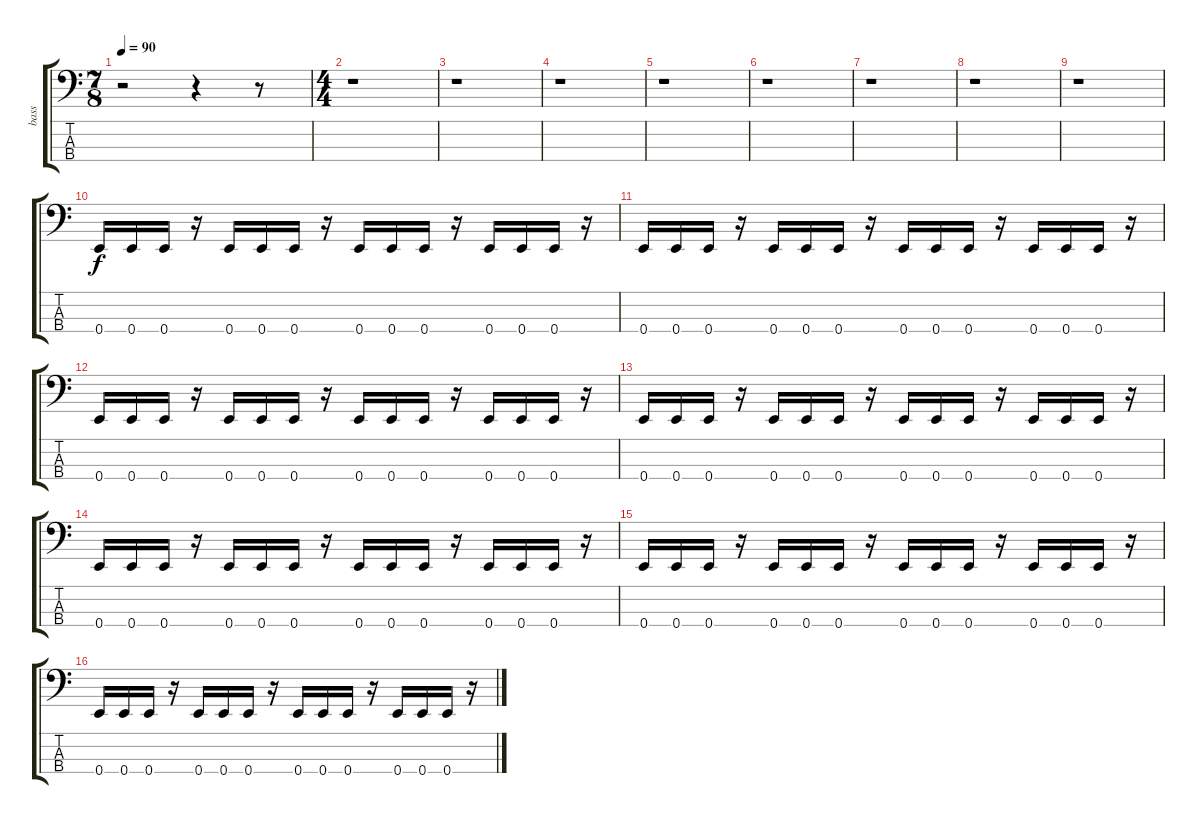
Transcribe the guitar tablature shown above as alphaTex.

\track ("bass" "bass") {instrument electricbasspick}
\staff {score tabs}
\tuning (G2 D2 A1 E1) {hide}
\ts (7 8)
\tempo 90
\clef f4
\ks c
r.2{dy f} r.4 r.8 |
\ts (4 4)
r.1 |
r.1 |
r.1 |
r.1 |
r.1 |
r.1 |
r.1 |
r.1 |
0.4.16 0.4.16 0.4.16 r.16 0.4.16 0.4.16 0.4.16 r.16 0.4.16 0.4.16 0.4.16 r.16 0.4.16 0.4.16 0.4.16 r.16 |
0.4.16 0.4.16 0.4.16 r.16 0.4.16 0.4.16 0.4.16 r.16 0.4.16 0.4.16 0.4.16 r.16 0.4.16 0.4.16 0.4.16 r.16 |
0.4.16 0.4.16 0.4.16 r.16 0.4.16 0.4.16 0.4.16 r.16 0.4.16 0.4.16 0.4.16 r.16 0.4.16 0.4.16 0.4.16 r.16 |
0.4.16 0.4.16 0.4.16 r.16 0.4.16 0.4.16 0.4.16 r.16 0.4.16 0.4.16 0.4.16 r.16 0.4.16 0.4.16 0.4.16 r.16 |
0.4.16 0.4.16 0.4.16 r.16 0.4.16 0.4.16 0.4.16 r.16 0.4.16 0.4.16 0.4.16 r.16 0.4.16 0.4.16 0.4.16 r.16 |
0.4.16 0.4.16 0.4.16 r.16 0.4.16 0.4.16 0.4.16 r.16 0.4.16 0.4.16 0.4.16 r.16 0.4.16 0.4.16 0.4.16 r.16 |
0.4.16 0.4.16 0.4.16 r.16 0.4.16 0.4.16 0.4.16 r.16 0.4.16 0.4.16 0.4.16 r.16 0.4.16 0.4.16 0.4.16 r.16
